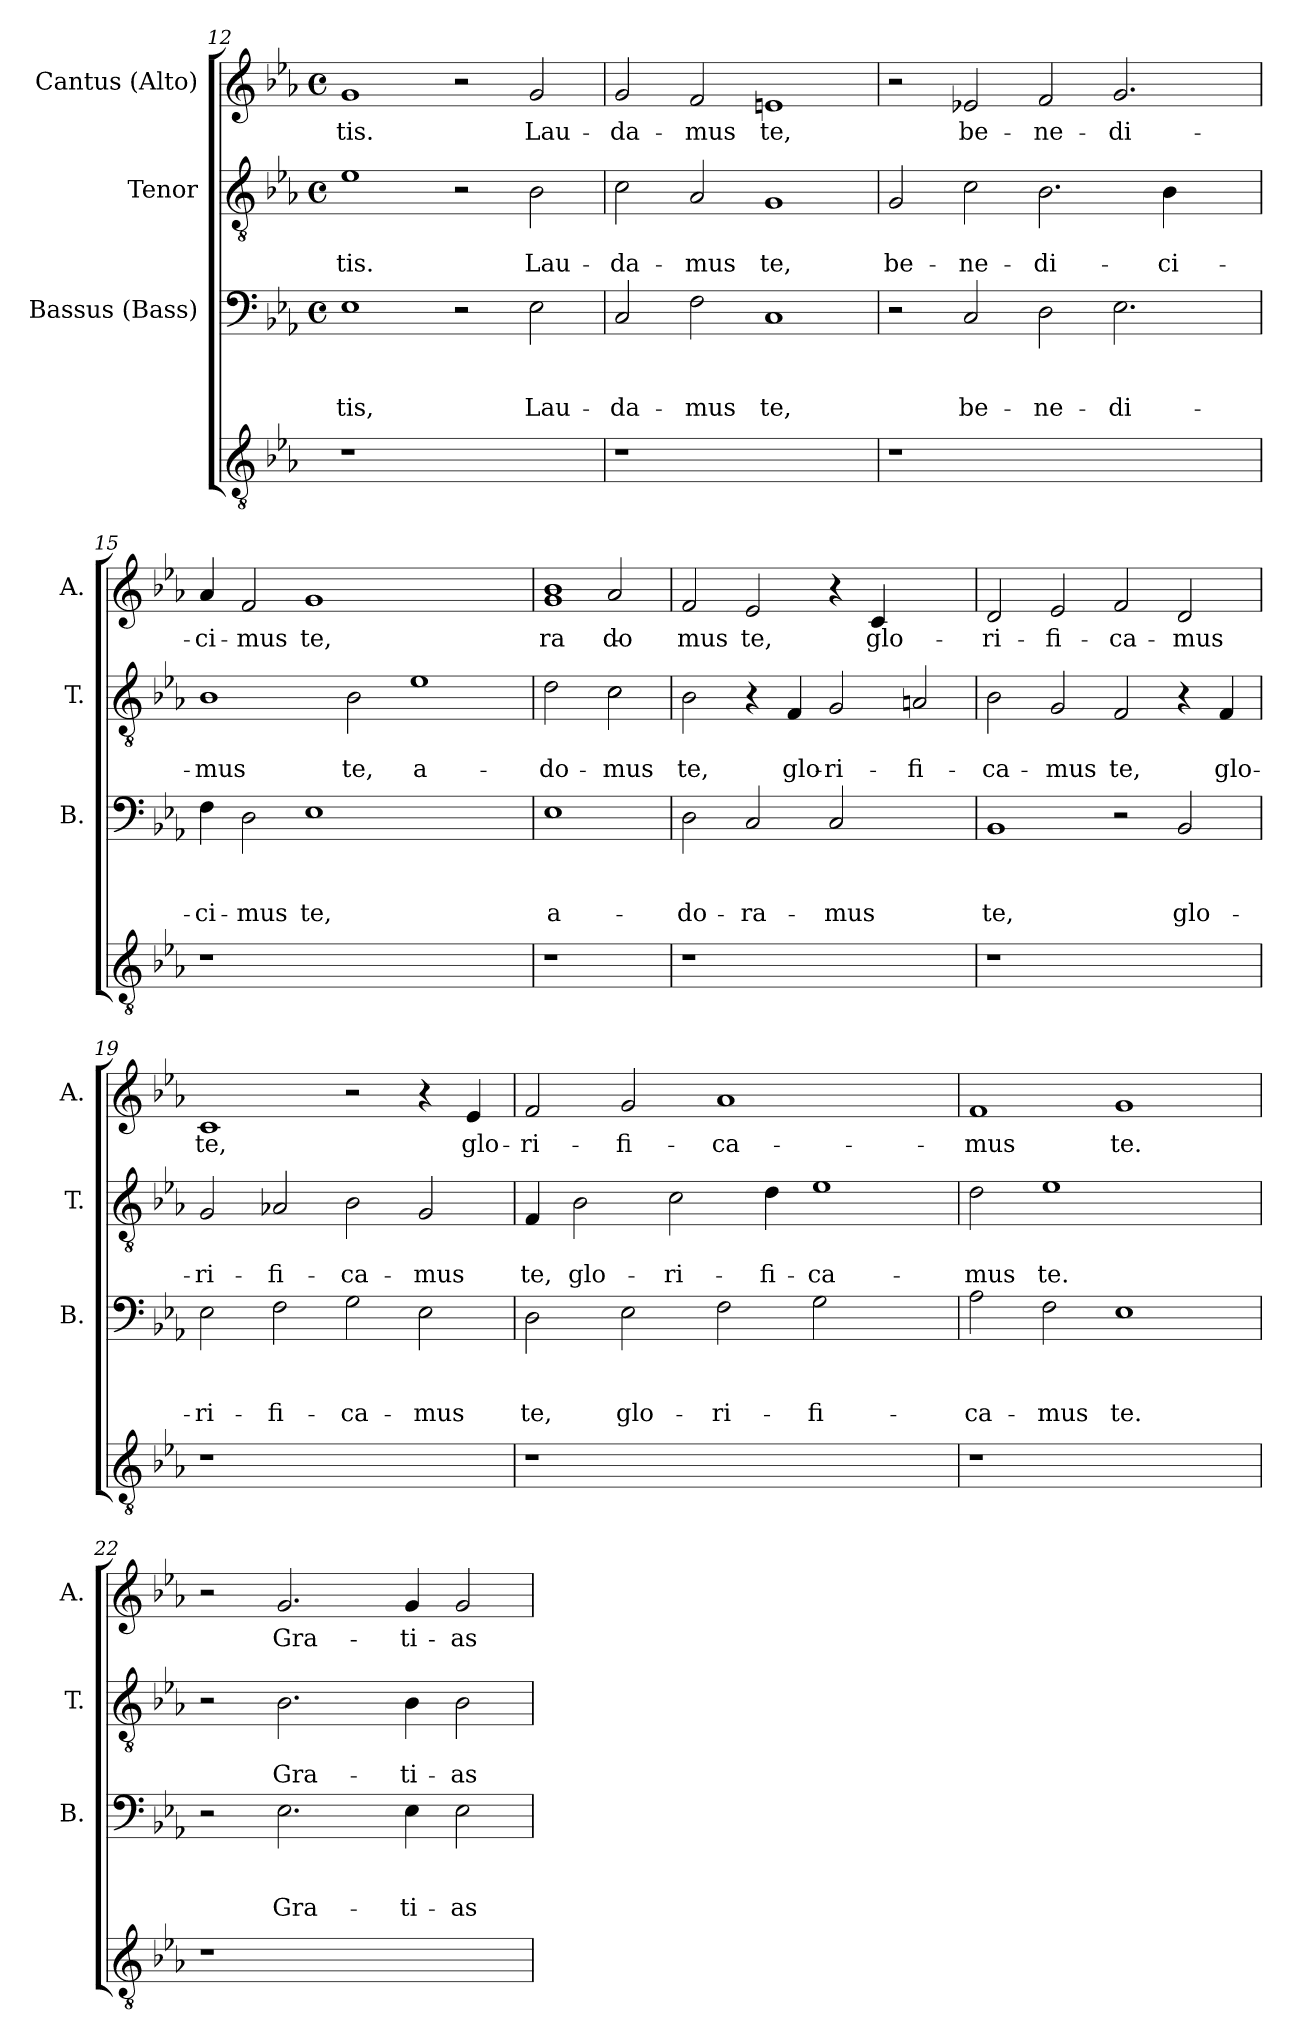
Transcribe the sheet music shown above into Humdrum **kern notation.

**kern	**kern	**text	**text	**text	**kern	**text	**text	**kern	**text
*part4	*part3	*part3	*part3	*part3	*part2	*part2	*part2	*part1	*part1
*staff4	*staff3	*staff3	*staff3	*staff3	*staff2	*staff2	*staff2	*staff1	*staff1
*	*I"Bassus (Bass)	*	*	*	*I"Tenor	*	*	*I"Cantus (Alto)	*
*	*I'B.	*	*	*	*I'T.	*	*	*I'A.	*
*clefGv2	*clefF4	*	*	*	*clefGv2	*	*	*clefG2	*
*k[b-e-a-]	*k[b-e-a-]	*	*	*	*k[b-e-a-]	*	*	*k[b-e-a-]	*
*E-:	*E-:	*	*	*	*E-:	*	*	*E-:	*
*	*M4/4	*	*	*	*M4/4	*	*	*M4/4	*
*	*met(c)	*	*	*	*met(c)	*	*	*met(c)	*
=12	=12	=12	=12	=12	=12	=12	=12	=12	=12
!	!	!	!	!LO:LY:b	!	!	!LO:LY:b	!	!LO:LY:b
1r	1E-	.	.	-tis,	1e-	.	-tis.	1g	-tis.
1ryy	2r	.	.	.	2r	.	.	2r	.
!	!	!	!	!LO:LY:b	!	!	!LO:LY:b	!	!LO:LY:b
.	2E-\	.	.	Lau-	2B-\	.	Lau-	2g/	Lau-
=13	=13	=13	=13	=13	=13	=13	=13	=13	=13
!	!	!	!	!LO:LY:b	!	!	!LO:LY:b	!	!LO:LY:b
1r	2C/	.	.	-da-	2c\	.	-da-	2g/	-da-
!	!	!	!	!LO:LY:b	!	!	!LO:LY:b	!	!LO:LY:b
.	2F\	.	.	-mus	2A-/	.	-mus	2f/	-mus
!	!	!	!	!LO:LY:b	!	!	!LO:LY:b	!	!LO:LY:b
1ryy	1C	.	.	te,	1G	.	te,	1en	te,
=14	=14	=14	=14	=14	=14	=14	=14	=14	=14
!	!	!	!	!	!	!	!LO:LY:b	!	!
1r	2r	.	.	.	2G/	.	be-	2r	.
!	!	!	!	!LO:LY:b	!	!	!LO:LY:b	!	!LO:LY:b
.	2C/	.	.	be-	2c\	.	-ne-	2e-X/	be-
!	!	!	!	!LO:LY:b	!	!	!LO:LY:b	!	!LO:LY:b
1ryy	2D\	.	.	-ne-	2.B-\	.	-di-	2f/	-ne-
!	!	!	!	!LO:LY:b	!	!	!	!	!LO:LY:b
.	2.E-\	.	.	-di-	.	.	.	2.g/	-di-
!	!	!	!	!	!	!	!LO:LY:b	!	!
.	.	.	.	.	4B-\	.	-ci-	.	.
4ryy	.	.	.	.	4ryy	.	.	.	.
=15	=15	=15	=15	=15	=15	=15	=15	=15	=15
!	!	!	!	!LO:LY:b	!	!	!LO:LY:b	!	!LO:LY:b
1r	4F\	.	.	-ci-	1B-	.	-mus	4a-/	-ci-
!	!	!	!	!LO:LY:b	!	!	!	!	!LO:LY:b
.	2D\	.	.	-mus	.	.	.	2f/	-mus
!	!	!	!	!LO:LY:b	!	!	!	!	!LO:LY:b
.	1E-	.	.	te,	.	.	.	1g	te,
!	!	!	!	!	!	!	!LO:LY:b	!	!
1.ryy	.	.	.	.	2B-\	.	te,	.	.
!	!	!	!	!	!	!	!LO:LY:b	!	!
.	.	.	.	.	1e-	.	a-	.	.
.	2.ryy	.	.	.	.	.	.	2.ryy	.
!!LO:PB:g=z
=16	=16	=16	=16	=16	=16	=16	=16	=16	=16
!	!	!	!	!LO:LY:b	!	!	!LO:LY:b	!	!LO:LY:b:rj
*	*	*	*	*	*^	*	*	*^	*
1r	1E-	.	.	a-	2d\	2ryy	.	-do-	1g 1b-	2ryy	-ra-
!	!	!	!	!	!	!	!	!LO:LY:b	!	!	!
!	!	!	!	!	!	!	!	!LO:LY:b	!	!	!LO:LY:b
.	.	.	.	.	2c\	2c\	.	-mus	.	2a-/	-do-
=17	=17	=17	=17	=17	=17	=17	=17	=17	=17	=17	=17
!	!	!	!	!LO:LY:b	!	!	!	!LO:LY:b	!	!	!LO:LY:b
*	*	*	*	*	*v	*v	*	*	*	*	*
*	*	*	*	*	*	*	*	*v	*v	*
1r	2D\	.	.	-do-	2B-\	.	te,	2f/	-mus
!	!	!	!	!LO:LY:b	!	!	!	!	!LO:LY:b
.	2C/	.	.	-ra-	4r	.	.	2e-/	te,
!	!	!	!	!	!	!	!LO:LY:b	!	!
.	.	.	.	.	4F/	.	glo-	.	.
!	!	!	!	!LO:LY:b	!	!	!LO:LY:b	!	!
1ryy	2C/	.	.	-mus	2G/	.	-ri-	4r	.
!	!	!	!	!	!	!	!	!	!LO:LY:b
.	.	.	.	.	.	.	.	4c/	glo-
!	!	!	!	!	!	!	!LO:LY:b	!	!
.	2ryy	.	.	.	2An/	.	-fi-	2ryy	.
=18	=18	=18	=18	=18	=18	=18	=18	=18	=18
!	!	!	!	!LO:LY:b	!	!	!LO:LY:b	!	!LO:LY:b
1r	1BB-	.	.	te,	2B-\	.	-ca-	2d/	-ri-
!	!	!	!	!	!	!	!LO:LY:b	!	!LO:LY:b
.	.	.	.	.	2G/	.	-mus	2e-/	-fi-
!	!	!	!	!	!	!	!LO:LY:b	!	!LO:LY:b
1ryy	2r	.	.	.	2F/	.	te,	2f/	-ca-
!	!	!	!	!LO:LY:b	!	!	!	!	!LO:LY:b
.	2BB-/	.	.	glo-	4r	.	.	2d/	-mus
!	!	!	!	!	!	!	!LO:LY:b	!	!
.	.	.	.	.	4F/	.	glo-	.	.
=19	=19	=19	=19	=19	=19	=19	=19	=19	=19
!	!	!	!	!LO:LY:b	!	!	!LO:LY:b	!	!LO:LY:b
1r	2E-\	.	.	-ri-	2G/	.	-ri-	1c	te,
!	!	!	!	!LO:LY:b	!	!	!LO:LY:b	!	!
.	2F\	.	.	-fi-	2A-X/	.	-fi-	.	.
!	!	!	!	!LO:LY:b	!	!	!LO:LY:b	!	!
1ryy	2G\	.	.	-ca-	2B-\	.	-ca-	2r	.
!	!	!	!	!LO:LY:b	!	!	!LO:LY:b	!	!
.	2E-\	.	.	-mus	2G/	.	-mus	4r	.
!	!	!	!	!	!	!	!	!	!LO:LY:b
.	.	.	.	.	.	.	.	4e-/	glo-
=20	=20	=20	=20	=20	=20	=20	=20	=20	=20
!	!	!	!	!LO:LY:b	!	!	!LO:LY:b	!	!LO:LY:b
1r	2D\	.	.	te,	4F/	.	te,	2f/	-ri-
!	!	!	!	!	!	!	!LO:LY:b	!	!
.	.	.	.	.	2B-\	.	glo-	.	.
!	!	!	!	!LO:LY:b	!	!	!	!	!LO:LY:b
.	2E-\	.	.	glo-	.	.	.	2g/	-fi-
!	!	!	!	!	!	!	!LO:LY:b	!	!
.	.	.	.	.	2c\	.	-ri-	.	.
!	!	!	!	!LO:LY:b	!	!	!	!	!LO:LY:b
1.ryy	2F\	.	.	-ri-	.	.	.	1a-	-ca-
!	!	!	!	!	!	!	!LO:LY:b	!	!
.	.	.	.	.	4d\	.	-fi-	.	.
!	!	!	!	!LO:LY:b	!	!	!LO:LY:b	!	!
.	2G\	.	.	-fi-	1e-	.	-ca-	.	.
.	2ryy	.	.	.	.	.	.	2ryy	.
=21	=21	=21	=21	=21	=21	=21	=21	=21	=21
!	!	!	!	!LO:LY:b	!	!	!LO:LY:b	!	!LO:LY:b
1r	2A-\	.	.	-ca-	2d\	.	-mus	1f	-mus
!	!	!	!	!LO:LY:b	!	!	!LO:LY:b	!	!
.	2F\	.	.	-mus	1e-	.	te.	.	.
!	!	!	!	!LO:LY:b	!	!	!	!	!LO:LY:b
1ryy	1E-	.	.	te.	.	.	.	1g	te.
.	.	.	.	.	2ryy	.	.	.	.
!!LO:LB:g=z
=22	=22	=22	=22	=22	=22	=22	=22	=22	=22
1r	2r	.	.	.	2r	.	.	2r	.
!	!	!	!	!LO:LY:b	!	!	!LO:LY:b	!	!LO:LY:b
.	2.E-\	.	.	Gra-	2.B-\	.	Gra-	2.g/	Gra-
1ryy	.	.	.	.	.	.	.	.	.
!	!	!	!	!LO:LY:b	!	!	!LO:LY:b	!	!LO:LY:b
.	4E-\	.	.	-ti-	4B-\	.	-ti-	4g/	-ti-
!	!	!	!	!LO:LY:b	!	!	!LO:LY:b	!	!LO:LY:b
.	2E-\	.	.	-as	2B-\	.	-as	2g/	-as
=	=	=	=	=	=	=	=	=	=
*-	*-	*-	*-	*-	*-	*-	*-	*-	*-
